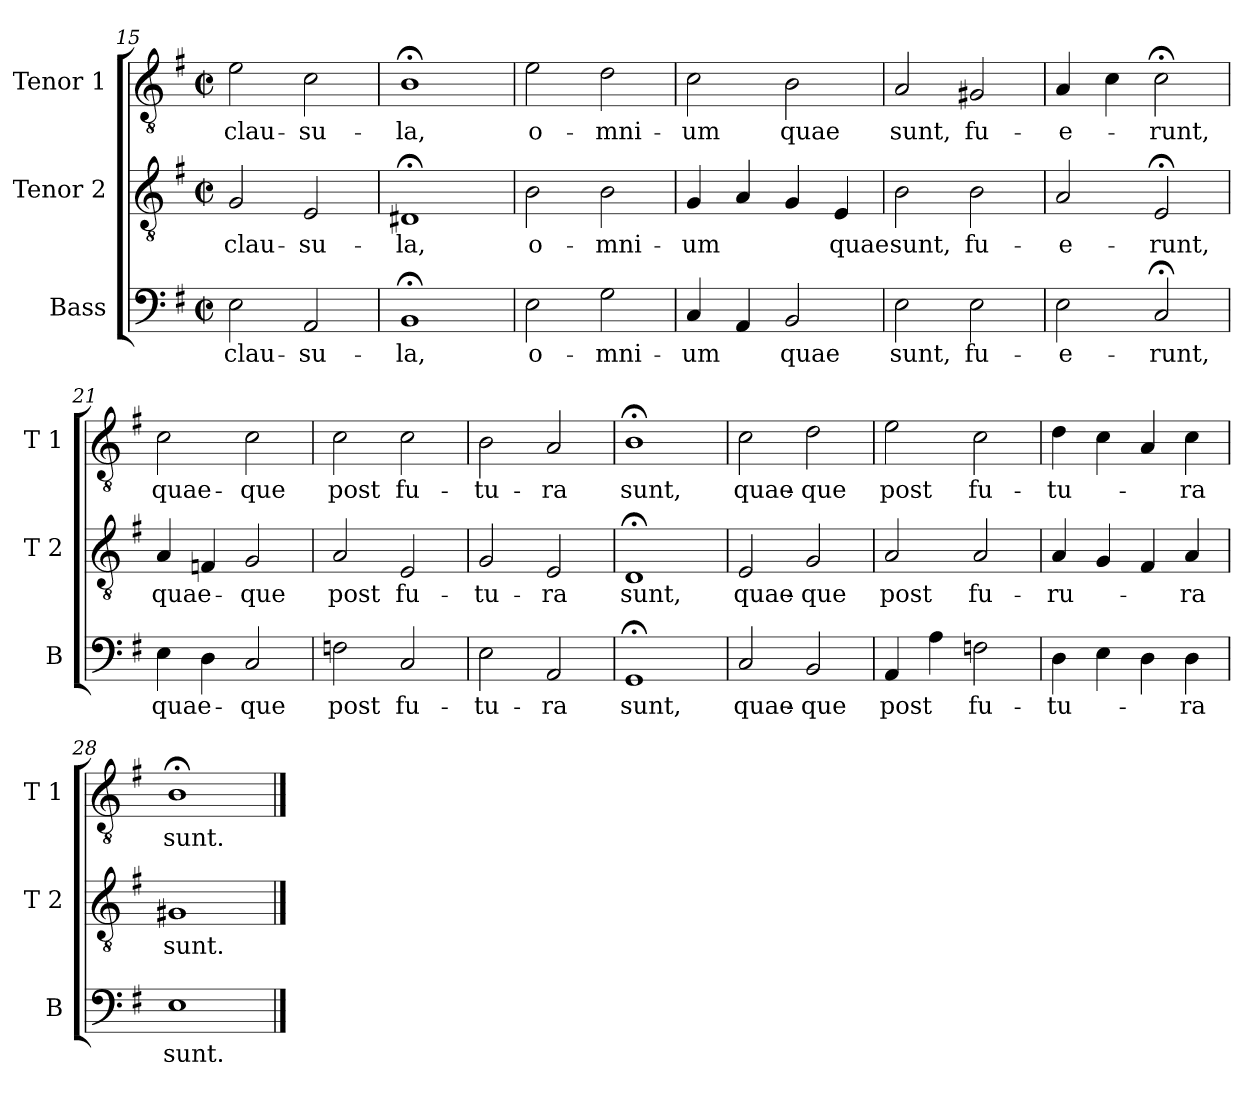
**kern	**text	**kern	**text	**kern	**text
*part3	*part3	*part2	*part2	*part1	*part1
*staff3	*staff3	*staff2	*staff2	*staff1	*staff1
*I"Bass	*	*I"Tenor 2	*	*I"Tenor 1	*
*I'B	*	*I'T 2	*	*I'T 1	*
!!LO:PB:g=z
*clefF4	*	*clefGv2	*	*clefGv2	*
*k[f#]	*	*k[f#]	*	*k[f#]	*
*G:	*	*G:	*	*G:	*
*M2/2	*	*M2/2	*	*M2/2	*
*met(c|)	*	*met(c|)	*	*met(c|)	*
=15	=15	=15	=15	=15	=15
!	!LO:LY:b	!	!LO:LY:b	!	!LO:LY:b
2E\	clau-	2G/	clau-	2e\	clau-
!	!LO:LY:b	!	!LO:LY:b	!	!LO:LY:b
2AA/	-su-	2E/	-su-	2c\	-su-
=16	=16	=16	=16	=16	=16
!	!LO:LY:b	!	!LO:LY:b	!	!LO:LY:b
1BB;<	-la,	1D#X;<	-la,	1B;<	-la,
=17	=17	=17	=17	=17	=17
!	!LO:LY:b	!	!LO:LY:b	!	!LO:LY:b
2E\	o-	2B\	o-	2e\	o-
!	!LO:LY:b	!	!LO:LY:b	!	!LO:LY:b
2G\	-mni-	2B\	-mni-	2d\	-mni-
=18	=18	=18	=18	=18	=18
!	!LO:LY:b	!	!LO:LY:b	!	!LO:LY:b
4C/	-um	4G/	-um	2c\	-um
4AA/	.	4A/	.	.	.
!	!LO:LY:b	!	!	!	!LO:LY:b
2BB/	quae	4G/	.	2B\	quae
!	!	!	!LO:LY:b	!	!
.	.	4E/	quae	.	.
=19	=19	=19	=19	=19	=19
!	!LO:LY:b	!	!LO:LY:b	!	!LO:LY:b
2E\	sunt,	2B\	sunt,	2A/	sunt,
!	!LO:LY:b	!	!LO:LY:b	!	!LO:LY:b
2E\	fu-	2B\	fu-	2G#X/	fu-
!!LO:LB:g=z
=20	=20	=20	=20	=20	=20
!	!LO:LY:b	!	!LO:LY:b	!	!LO:LY:b
2E\	-e-	2A/	-e-	4A/	-e-
.	.	.	.	4c\	.
!	!LO:LY:b	!	!LO:LY:b	!	!LO:LY:b
2C;</	-runt,	2E;</	-runt,	2c;<\	-runt,
=21	=21	=21	=21	=21	=21
!	!LO:LY:b	!	!LO:LY:b	!	!LO:LY:b
4E\	quae-	4A/	quae-	2c\	quae-
4D\	.	4Fn/	.	.	.
!	!LO:LY:b	!	!LO:LY:b	!	!LO:LY:b
2C/	-que	2G/	-que	2c\	-que
=22	=22	=22	=22	=22	=22
!	!LO:LY:b	!	!LO:LY:b	!	!LO:LY:b
2Fn\	post	2A/	post	2c\	post
!	!LO:LY:b	!	!LO:LY:b	!	!LO:LY:b
2C/	fu-	2E/	fu-	2c\	fu-
=23	=23	=23	=23	=23	=23
!	!LO:LY:b	!	!LO:LY:b	!	!LO:LY:b
2E\	-tu-	2G/	-tu-	2B\	-tu-
!	!LO:LY:b	!	!LO:LY:b	!	!LO:LY:b
2AA/	-ra	2E/	-ra	2A/	-ra
=24	=24	=24	=24	=24	=24
!	!LO:LY:b	!	!LO:LY:b	!	!LO:LY:b
1GG;<	sunt,	1D;<	sunt,	1B;<	sunt,
!!LO:LB:g=z
=25	=25	=25	=25	=25	=25
!	!LO:LY:b	!	!LO:LY:b	!	!LO:LY:b
2C/	quae-	2E/	quae-	2c\	quae-
!	!LO:LY:b	!	!LO:LY:b	!	!LO:LY:b
2BB/	-que	2G/	-que	2d\	-que
=26	=26	=26	=26	=26	=26
!	!LO:LY:b	!	!LO:LY:b	!	!LO:LY:b
4AA/	post	2A/	post	2e\	post
4A\	.	.	.	.	.
!	!LO:LY:b	!	!LO:LY:b	!	!LO:LY:b
2Fn\	fu-	2A/	fu-	2c\	fu-
=27	=27	=27	=27	=27	=27
!	!LO:LY:b	!	!LO:LY:b	!	!LO:LY:b
4D\	-tu-	4A/	-ru-	4d\	-tu-
4E\	.	4G/	.	4c\	.
4D\	.	4F#/	.	4A/	.
!	!LO:LY:b	!	!LO:LY:b	!	!LO:LY:b
4D\	-ra	4A/	-ra	4c\	-ra
=28	=28	=28	=28	=28	=28
!	!LO:LY:b	!	!LO:LY:b	!	!LO:LY:b
1E	sunt.	1G#X	sunt.	1B;<	sunt.
==	==	==	==	==	==
*-	*-	*-	*-	*-	*-
